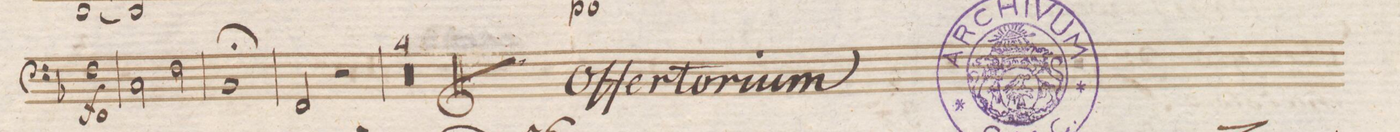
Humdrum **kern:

**kern	**dynam
*I"Trombone di Baʃso	*
*clefF4	*
*k[b-]	*
*met(c|)	*
*M2/2	*
1F	f
=187	=187
2C\	.
2F\	.
=188	=188
1BB-;	.
=189	=189
2FF/	.
2r	.
=190	=190
00r	.
=191	=191
=192	=192
=193	=193
==	==
*-	*-
